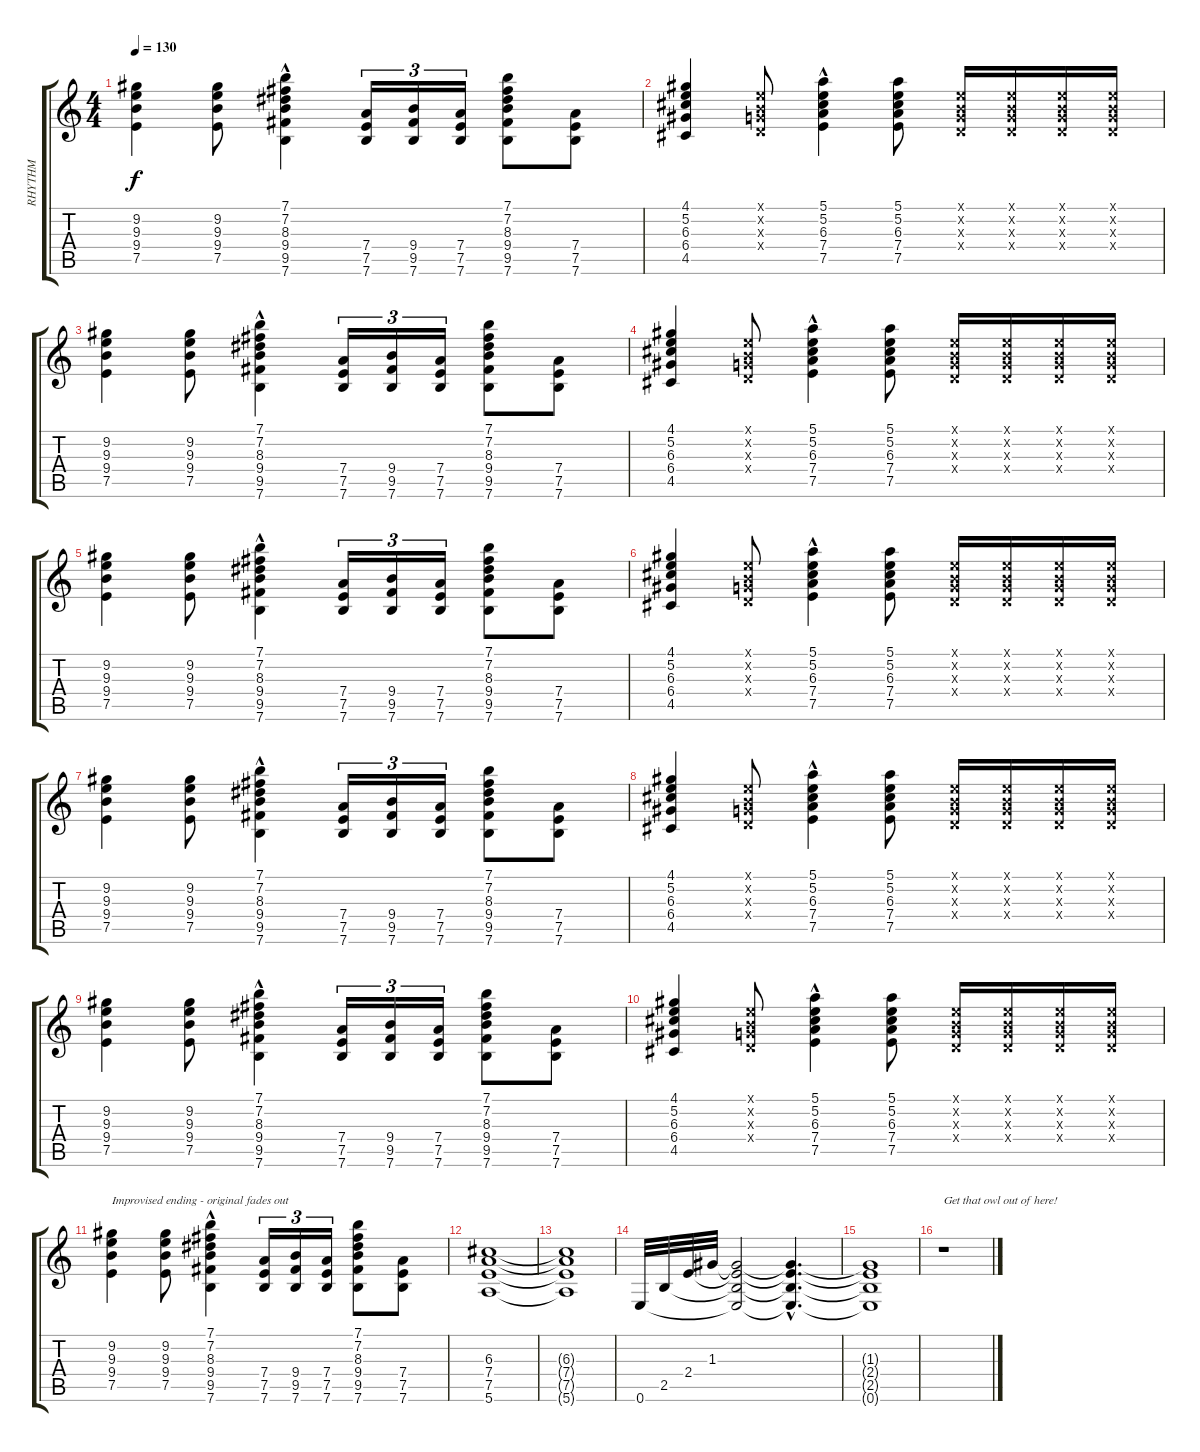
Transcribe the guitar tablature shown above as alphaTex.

\track ("RHYTHM" "RHYTHM") {instrument distortionguitar}
\staff {score tabs}
\tuning (E4 B3 G3 D3 A2 E2) {hide}
\ts (4 4)
\tempo 130
\clef g2
\ks c
(9.2 9.3 9.4 7.5).4{dy f} (9.2 9.3 9.4 7.5).8 (7.1{hac} 7.2 8.3 9.4 9.5 7.6).4 (7.4 7.5 7.6).16{tu (3 2)} (9.4 9.5 7.6).16{tu (3 2)} (7.4 7.5 7.6).16{tu (3 2)} (7.1 7.2 8.3 9.4 9.5 7.6).8 (7.4 7.5 7.6).8 |
(4.1 5.2 6.3 6.4 4.5).4{volume 12} (0.1{x} 0.2{x} 0.3{x} 0.4{x}).8 (5.1{hac} 5.2 6.3 7.4 7.5).4 (5.1 5.2 6.3 7.4 7.5).8 (0.1{x} 0.2{x} 0.3{x} 0.4{x}).16 (0.1{x} 0.2{x} 0.3{x} 0.4{x}).16 (0.1{x} 0.2{x} 0.3{x} 0.4{x}).16 (0.1{x} 0.2{x} 0.3{x} 0.4{x}).16 |
(9.2 9.3 9.4 7.5).4 (9.2 9.3 9.4 7.5).8 (7.1{hac} 7.2 8.3 9.4 9.5 7.6).4 (7.4 7.5 7.6).16{tu (3 2)} (9.4 9.5 7.6).16{tu (3 2)} (7.4 7.5 7.6).16{tu (3 2)} (7.1 7.2 8.3 9.4 9.5 7.6).8 (7.4 7.5 7.6).8 |
(4.1 5.2 6.3 6.4 4.5).4{volume 12} (0.1{x} 0.2{x} 0.3{x} 0.4{x}).8 (5.1{hac} 5.2 6.3 7.4 7.5).4 (5.1 5.2 6.3 7.4 7.5).8 (0.1{x} 0.2{x} 0.3{x} 0.4{x}).16 (0.1{x} 0.2{x} 0.3{x} 0.4{x}).16 (0.1{x} 0.2{x} 0.3{x} 0.4{x}).16 (0.1{x} 0.2{x} 0.3{x} 0.4{x}).16 |
(9.2 9.3 9.4 7.5).4 (9.2 9.3 9.4 7.5).8 (7.1{hac} 7.2 8.3 9.4 9.5 7.6).4 (7.4 7.5 7.6).16{tu (3 2)} (9.4 9.5 7.6).16{tu (3 2)} (7.4 7.5 7.6).16{tu (3 2)} (7.1 7.2 8.3 9.4 9.5 7.6).8 (7.4 7.5 7.6).8 |
(4.1 5.2 6.3 6.4 4.5).4{volume 12} (0.1{x} 0.2{x} 0.3{x} 0.4{x}).8 (5.1{hac} 5.2 6.3 7.4 7.5).4 (5.1 5.2 6.3 7.4 7.5).8 (0.1{x} 0.2{x} 0.3{x} 0.4{x}).16 (0.1{x} 0.2{x} 0.3{x} 0.4{x}).16 (0.1{x} 0.2{x} 0.3{x} 0.4{x}).16 (0.1{x} 0.2{x} 0.3{x} 0.4{x}).16 |
(9.2 9.3 9.4 7.5).4 (9.2 9.3 9.4 7.5).8 (7.1{hac} 7.2 8.3 9.4 9.5 7.6).4 (7.4 7.5 7.6).16{tu (3 2)} (9.4 9.5 7.6).16{tu (3 2)} (7.4 7.5 7.6).16{tu (3 2)} (7.1 7.2 8.3 9.4 9.5 7.6).8 (7.4 7.5 7.6).8 |
(4.1 5.2 6.3 6.4 4.5).4{volume 12} (0.1{x} 0.2{x} 0.3{x} 0.4{x}).8 (5.1{hac} 5.2 6.3 7.4 7.5).4 (5.1 5.2 6.3 7.4 7.5).8 (0.1{x} 0.2{x} 0.3{x} 0.4{x}).16 (0.1{x} 0.2{x} 0.3{x} 0.4{x}).16 (0.1{x} 0.2{x} 0.3{x} 0.4{x}).16 (0.1{x} 0.2{x} 0.3{x} 0.4{x}).16 |
(9.2 9.3 9.4 7.5).4 (9.2 9.3 9.4 7.5).8 (7.1{hac} 7.2 8.3 9.4 9.5 7.6).4 (7.4 7.5 7.6).16{tu (3 2)} (9.4 9.5 7.6).16{tu (3 2)} (7.4 7.5 7.6).16{tu (3 2)} (7.1 7.2 8.3 9.4 9.5 7.6).8 (7.4 7.5 7.6).8 |
(4.1 5.2 6.3 6.4 4.5).4{volume 12} (0.1{x} 0.2{x} 0.3{x} 0.4{x}).8 (5.1{hac} 5.2 6.3 7.4 7.5).4 (5.1 5.2 6.3 7.4 7.5).8 (0.1{x} 0.2{x} 0.3{x} 0.4{x}).16 (0.1{x} 0.2{x} 0.3{x} 0.4{x}).16 (0.1{x} 0.2{x} 0.3{x} 0.4{x}).16 (0.1{x} 0.2{x} 0.3{x} 0.4{x}).16 |
(9.2 9.3 9.4 7.5).4{txt "Improvised ending - original fades out"} (9.2 9.3 9.4 7.5).8 (7.1{hac} 7.2 8.3 9.4 9.5 7.6).4 (7.4 7.5 7.6).16{tu (3 2)} (9.4 9.5 7.6).16{tu (3 2)} (7.4 7.5 7.6).16{tu (3 2)} (7.1 7.2 8.3 9.4 9.5 7.6).8 (7.4 7.5 7.6).8 |
(6.3 7.4 7.5 5.6).1 |
(6.3{t} 7.4{t} 7.5{t} 5.6{t}).1 |
0.6.32{volume 12} 2.5.32 2.4.32 1.3.32{volume 10} (1.3{t} 2.4{t} 2.5{t} 0.6{t}).2 (1.3{hac t} 2.4{hac t} 2.5{hac t} 0.6{hac t}).4{d volume 8} |
(1.3{t} 2.4{t} 2.5{t} 0.6{t}).1{volume 5} |
r.1{txt "Get that owl out of here!"}
